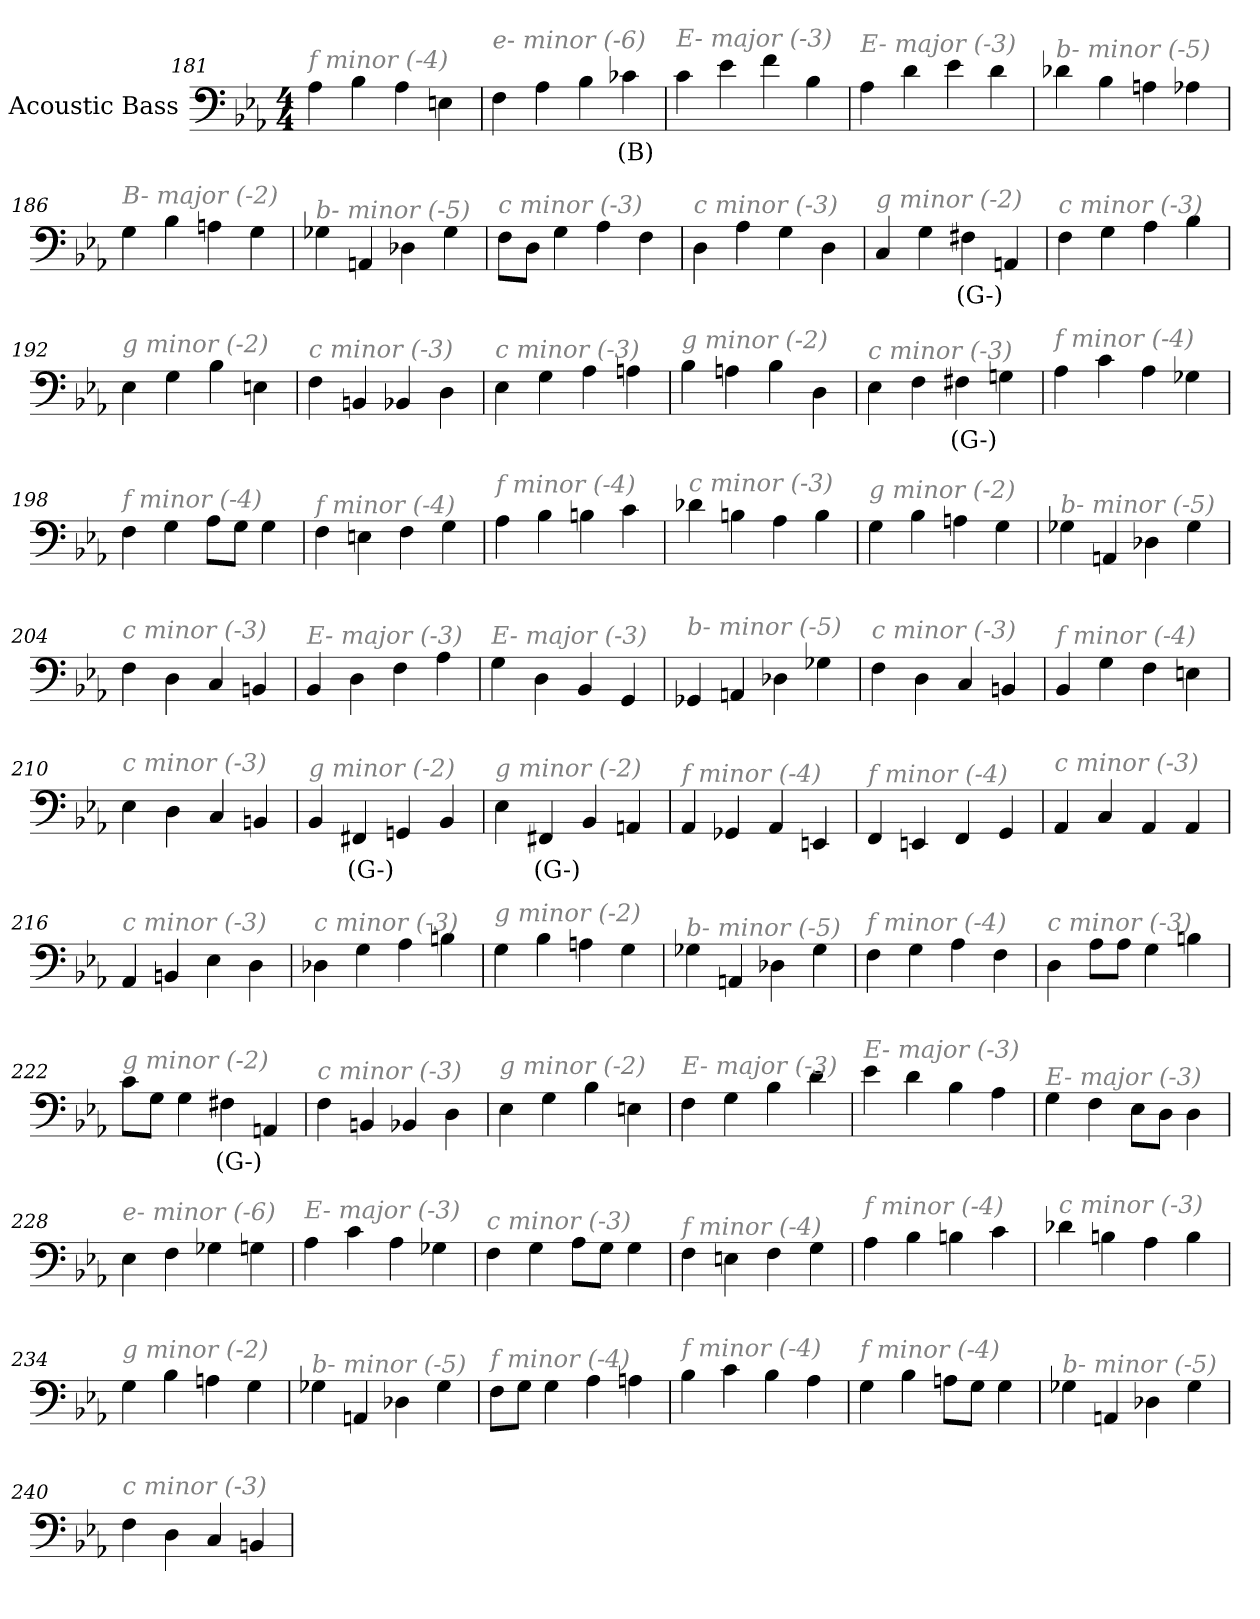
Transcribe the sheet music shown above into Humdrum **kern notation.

**kern	**text
*part1	*part1
*staff1	*staff1
*I"Acoustic Bass	*
*clefF4	*
*ITrd7c12	*
*k[b-e-a-]	*
*E-:	*
*M4/4	*
=181	=181
!LO:TX:i:color=#808080:t=f minor (-4)	!
4AA-	.
4BB-	.
4AA-	.
4EEn	.
=182	=182
!LO:TX:i:color=#808080:t=e- minor (-6)	!
4FF	.
4AA-	.
4BB-	.
4C-Xi	(B)
=183	=183
!LO:TX:i:color=#808080:t=E- major (-3)	!
4C	.
4E-	.
4F	.
4BB-	.
=184	=184
!LO:TX:i:color=#808080:t=E- major (-3)	!
4AA-	.
4D	.
4E-	.
4D	.
=185	=185
!LO:TX:i:color=#808080:t=b- minor (-5)	!
4D-X	.
4BB-	.
4AAn	.
4AA-X	.
=186	=186
!LO:TX:i:color=#808080:t=B- major (-2)	!
4GG	.
4BB-	.
4AAn	.
4GG	.
=187	=187
!LO:TX:i:color=#808080:t=b- minor (-5)	!
4GG-X	.
4AAAn	.
4DD-X	.
4GG-	.
=188	=188
!LO:TX:i:color=#808080:t=c minor (-3)	!
8FFL	.
8DDJ	.
4GG	.
4AA-	.
4FF	.
=189	=189
!LO:TX:i:color=#808080:t=c minor (-3)	!
4DD	.
4AA-	.
4GG	.
4DD	.
=190	=190
!LO:TX:i:color=#808080:t=g minor (-2)	!
4CC	.
4GG	.
4FF#Xi	(G-)
4AAAn	.
=191	=191
!LO:TX:i:color=#808080:t=c minor (-3)	!
4FF	.
4GG	.
4AA-	.
4BB-	.
=192	=192
!LO:TX:i:color=#808080:t=g minor (-2)	!
4EE-	.
4GG	.
4BB-	.
4EEn	.
=193	=193
!LO:TX:i:color=#808080:t=c minor (-3)	!
4FF	.
4BBBn	.
4BBB-X	.
4DD	.
=194	=194
!LO:TX:i:color=#808080:t=c minor (-3)	!
4EE-	.
4GG	.
4AA-	.
4AAn	.
=195	=195
!LO:TX:i:color=#808080:t=g minor (-2)	!
4BB-	.
4AAn	.
4BB-	.
4DD	.
=196	=196
!LO:TX:i:color=#808080:t=c minor (-3)	!
4EE-	.
4FF	.
4FF#Xi	(G-)
4GGn	.
=197	=197
!LO:TX:i:color=#808080:t=f minor (-4)	!
4AA-	.
4C	.
4AA-	.
4GG-X	.
=198	=198
!LO:TX:i:color=#808080:t=f minor (-4)	!
4FF	.
4GG	.
8AA-L	.
8GGJ	.
4GG	.
=199	=199
!LO:TX:i:color=#808080:t=f minor (-4)	!
4FF	.
4EEn	.
4FF	.
4GG	.
=200	=200
!LO:TX:i:color=#808080:t=f minor (-4)	!
4AA-	.
4BB-	.
4BBn	.
4C	.
=201	=201
!LO:TX:i:color=#808080:t=c minor (-3)	!
4D-X	.
4BBn	.
4AA-	.
4BB	.
=202	=202
!LO:TX:i:color=#808080:t=g minor (-2)	!
4GG	.
4BB-	.
4AAn	.
4GG	.
=203	=203
!LO:TX:i:color=#808080:t=b- minor (-5)	!
4GG-X	.
4AAAn	.
4DD-X	.
4GG-	.
=204	=204
!LO:TX:i:color=#808080:t=c minor (-3)	!
4FF	.
4DD	.
4CC	.
4BBBn	.
=205	=205
!LO:TX:i:color=#808080:t=E- major (-3)	!
4BBB-	.
4DD	.
4FF	.
4AA-	.
=206	=206
!LO:TX:i:color=#808080:t=E- major (-3)	!
4GG	.
4DD	.
4BBB-	.
4GGG	.
=207	=207
!LO:TX:i:color=#808080:t=b- minor (-5)	!
4GGG-X	.
4AAAn	.
4DD-X	.
4GG-X	.
=208	=208
!LO:TX:i:color=#808080:t=c minor (-3)	!
4FF	.
4DD	.
4CC	.
4BBBn	.
=209	=209
!LO:TX:i:color=#808080:t=f minor (-4)	!
4BBB-	.
4GG	.
4FF	.
4EEn	.
=210	=210
!LO:TX:i:color=#808080:t=c minor (-3)	!
4EE-	.
4DD	.
4CC	.
4BBBn	.
=211	=211
!LO:TX:i:color=#808080:t=g minor (-2)	!
4BBB-	.
4FFF#Xi	(G-)
4GGGn	.
4BBB-	.
=212	=212
!LO:TX:i:color=#808080:t=g minor (-2)	!
4EE-	.
4FFF#Xi	(G-)
4BBB-	.
4AAAn	.
=213	=213
!LO:TX:i:color=#808080:t=f minor (-4)	!
4AAA-	.
4GGG-X	.
4AAA-	.
4EEEn	.
=214	=214
!LO:TX:i:color=#808080:t=f minor (-4)	!
4FFF	.
4EEEn	.
4FFF	.
4GGG	.
=215	=215
!LO:TX:i:color=#808080:t=c minor (-3)	!
4AAA-	.
4CC	.
4AAA-	.
4AAA-	.
=216	=216
!LO:TX:i:color=#808080:t=c minor (-3)	!
4AAA-	.
4BBBn	.
4EE-	.
4DD	.
=217	=217
!LO:TX:i:color=#808080:t=c minor (-3)	!
4DD-X	.
4GG	.
4AA-	.
4BBn	.
=218	=218
!LO:TX:i:color=#808080:t=g minor (-2)	!
4GG	.
4BB-	.
4AAn	.
4GG	.
=219	=219
!LO:TX:i:color=#808080:t=b- minor (-5)	!
4GG-X	.
4AAAn	.
4DD-X	.
4GG-	.
=220	=220
!LO:TX:i:color=#808080:t=f minor (-4)	!
4FF	.
4GG	.
4AA-	.
4FF	.
=221	=221
!LO:TX:i:color=#808080:t=c minor (-3)	!
4DD	.
8AA-L	.
8AA-J	.
4GG	.
4BBn	.
=222	=222
!LO:TX:i:color=#808080:t=g minor (-2)	!
8CL	.
8GGJ	.
4GG	.
4FF#Xi	(G-)
4AAAn	.
=223	=223
!LO:TX:i:color=#808080:t=c minor (-3)	!
4FF	.
4BBBn	.
4BBB-X	.
4DD	.
=224	=224
!LO:TX:i:color=#808080:t=g minor (-2)	!
4EE-	.
4GG	.
4BB-	.
4EEn	.
=225	=225
!LO:TX:i:color=#808080:t=E- major (-3)	!
4FF	.
4GG	.
4BB-	.
4D	.
=226	=226
!LO:TX:i:color=#808080:t=E- major (-3)	!
4E-	.
4D	.
4BB-	.
4AA-	.
=227	=227
!LO:TX:i:color=#808080:t=E- major (-3)	!
4GG	.
4FF	.
8EE-L	.
8DDJ	.
4DD	.
=228	=228
!LO:TX:i:color=#808080:t=e- minor (-6)	!
4EE-	.
4FF	.
4GG-X	.
4GGn	.
=229	=229
!LO:TX:i:color=#808080:t=E- major (-3)	!
4AA-	.
4C	.
4AA-	.
4GG-X	.
=230	=230
!LO:TX:i:color=#808080:t=c minor (-3)	!
4FF	.
4GG	.
8AA-L	.
8GGJ	.
4GG	.
=231	=231
!LO:TX:i:color=#808080:t=f minor (-4)	!
4FF	.
4EEn	.
4FF	.
4GG	.
=232	=232
!LO:TX:i:color=#808080:t=f minor (-4)	!
4AA-	.
4BB-	.
4BBn	.
4C	.
=233	=233
!LO:TX:i:color=#808080:t=c minor (-3)	!
4D-X	.
4BBn	.
4AA-	.
4BB	.
=234	=234
!LO:TX:i:color=#808080:t=g minor (-2)	!
4GG	.
4BB-	.
4AAn	.
4GG	.
=235	=235
!LO:TX:i:color=#808080:t=b- minor (-5)	!
4GG-X	.
4AAAn	.
4DD-X	.
4GG-	.
=236	=236
!LO:TX:i:color=#808080:t=f minor (-4)	!
8FFL	.
8GGJ	.
4GG	.
4AA-	.
4AAn	.
=237	=237
!LO:TX:i:color=#808080:t=f minor (-4)	!
4BB-	.
4C	.
4BB-	.
4AA-	.
=238	=238
!LO:TX:i:color=#808080:t=f minor (-4)	!
4GG	.
4BB-	.
8AAnL	.
8GGJ	.
4GG	.
=239	=239
!LO:TX:i:color=#808080:t=b- minor (-5)	!
4GG-X	.
4AAAn	.
4DD-X	.
4GG-	.
=240	=240
!LO:TX:i:color=#808080:t=c minor (-3)	!
4FF	.
4DD	.
4CC	.
4BBBn	.
=	=
*-	*-
